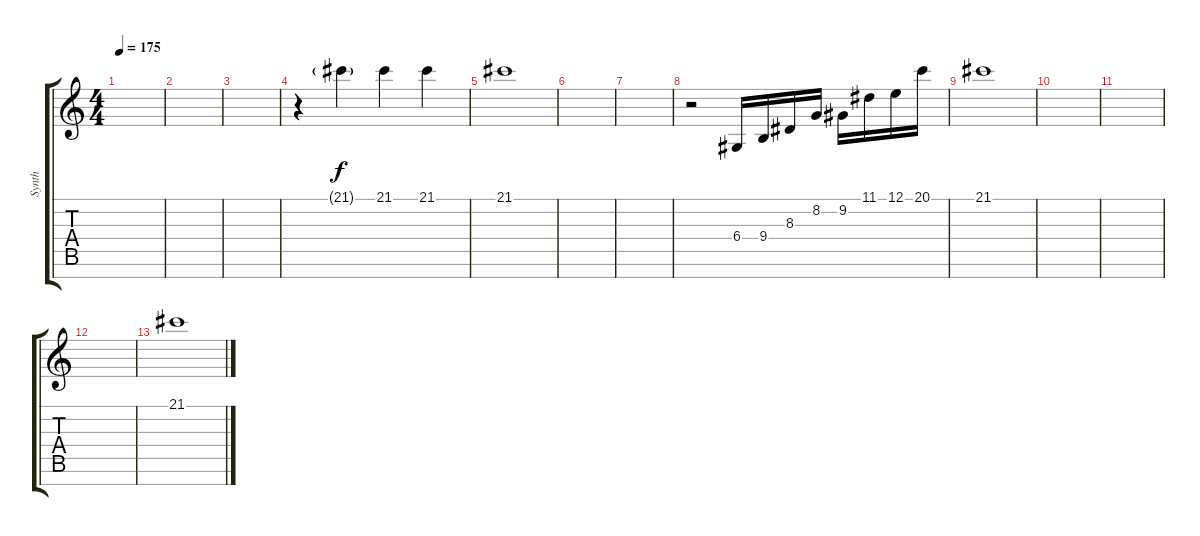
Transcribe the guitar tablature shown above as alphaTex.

\track ("Synth" "Synth") {instrument marimba}
\staff {score tabs}
\tuning (E4 B3 G3 D3 A2 E2 B1) {hide}
\ts (4 4)
\tempo 175
\clef g2
\ks c
|
|
|
r.4{volume 10 instrument glockenspiel} 21.1{g}.4 21.1.4{dy f} 21.1.4 |
21.1.1 |
|
|
r.2{volume 8 instrument marimba} 6.4.16 9.4.16 8.3.16 8.2.16 9.2.16 11.1.16 12.1.16 20.1.16 |
21.1.1 |
|
|
|
21.1.1
